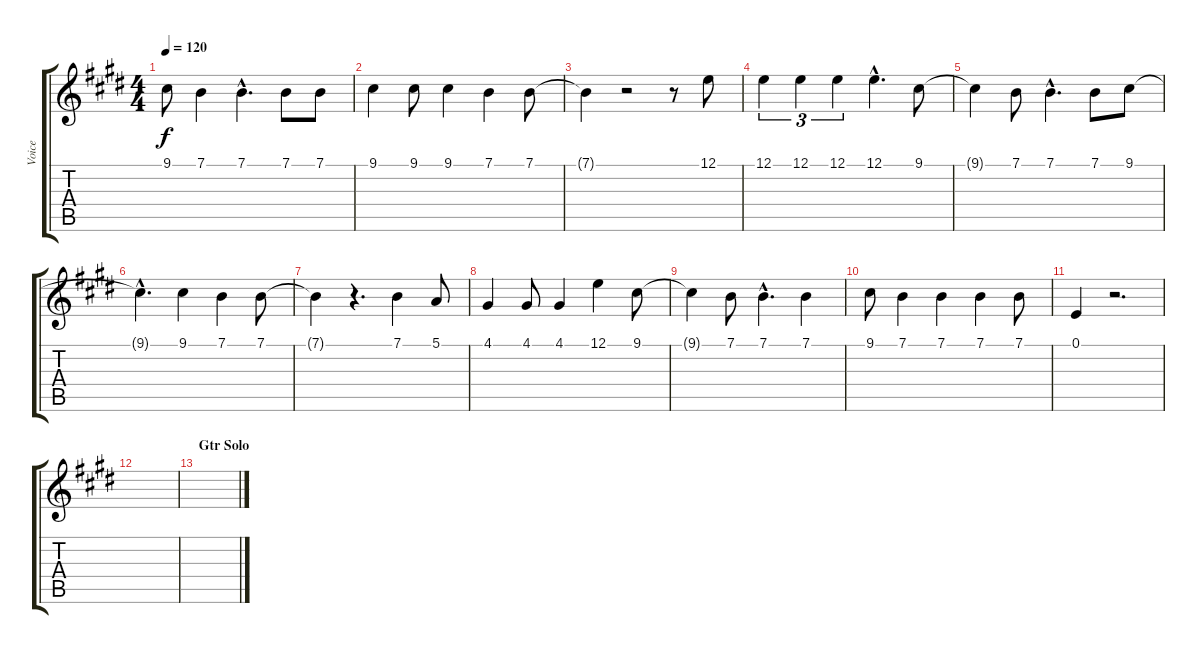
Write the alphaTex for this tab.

\track ("Voice" "Voice") {instrument tenorsax}
\staff {score tabs}
\tuning (E4 B3 G3 D3 A2 E2) {hide}
\ts (4 4)
\tempo 120
\clef g2
\ks e
9.1.8{dy f} 7.1.4 7.1{hac}.4{d} 7.1.8 7.1.8 |
9.1.4 9.1.8 9.1.4 7.1.4 7.1.8 |
7.1{t}.4 r.2 r.8 12.1.8 |
12.1.4{tu (3 2)} 12.1.4{tu (3 2)} 12.1.4{tu (3 2)} 12.1{hac}.4{d} 9.1.8 |
9.1{t}.4 7.1.8 7.1{hac}.4{d} 7.1.8 9.1.8 |
9.1{hac t}.4{d} 9.1.4 7.1.4 7.1.8 |
7.1{t}.4 r.4{d} 7.1.4 5.1.8 |
4.1.4 4.1.8 4.1.4 12.1.4 9.1.8 |
9.1{t}.4 7.1.8 7.1{hac}.4{d} 7.1.4 |
9.1.8 7.1.4 7.1.4 7.1.4 7.1.8 |
0.1.4 r.2{d} |
|
\section ("" "Gtr Solo")
